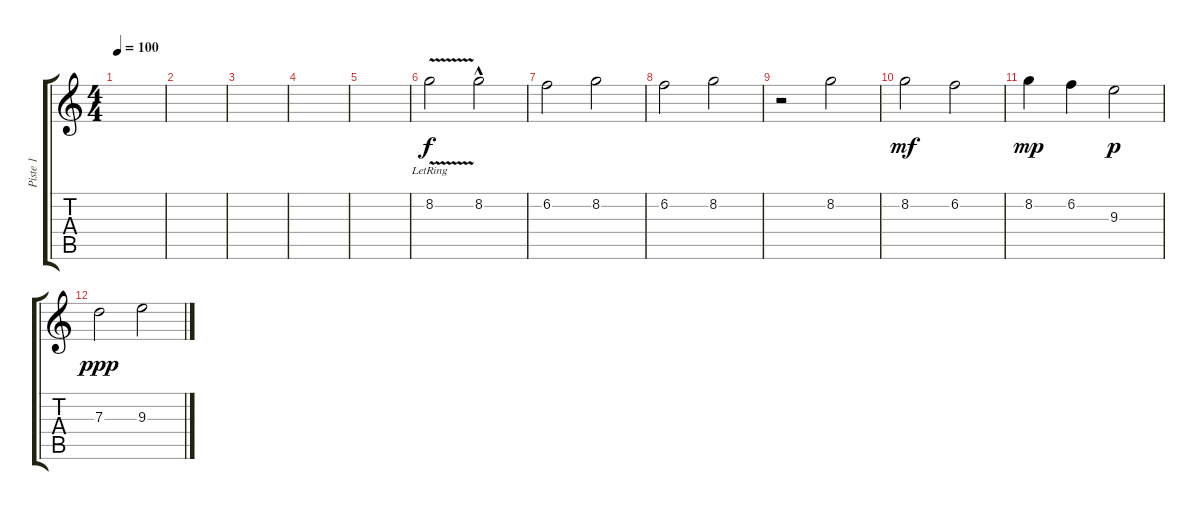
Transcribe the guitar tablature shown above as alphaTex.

\track ("Piste 1" "Piste 1") {instrument overdrivenguitar}
\staff {score tabs}
\tuning (E4 B3 G3 D3 A2 E2) {hide}
\ts (4 4)
\tempo 100
\clef g2
\ks c
|
|
|
|
|
8.2{v lr}.2 8.2{hac}.2 |
6.2.2 8.2.2 |
6.2.2 8.2.2 |
r.2 8.2.2 |
8.2.2{dy mf} 6.2.2 |
8.2.4{dy mp} 6.2.4 9.3.2{dy p} |
7.3.2{dy ppp} 9.3.2
